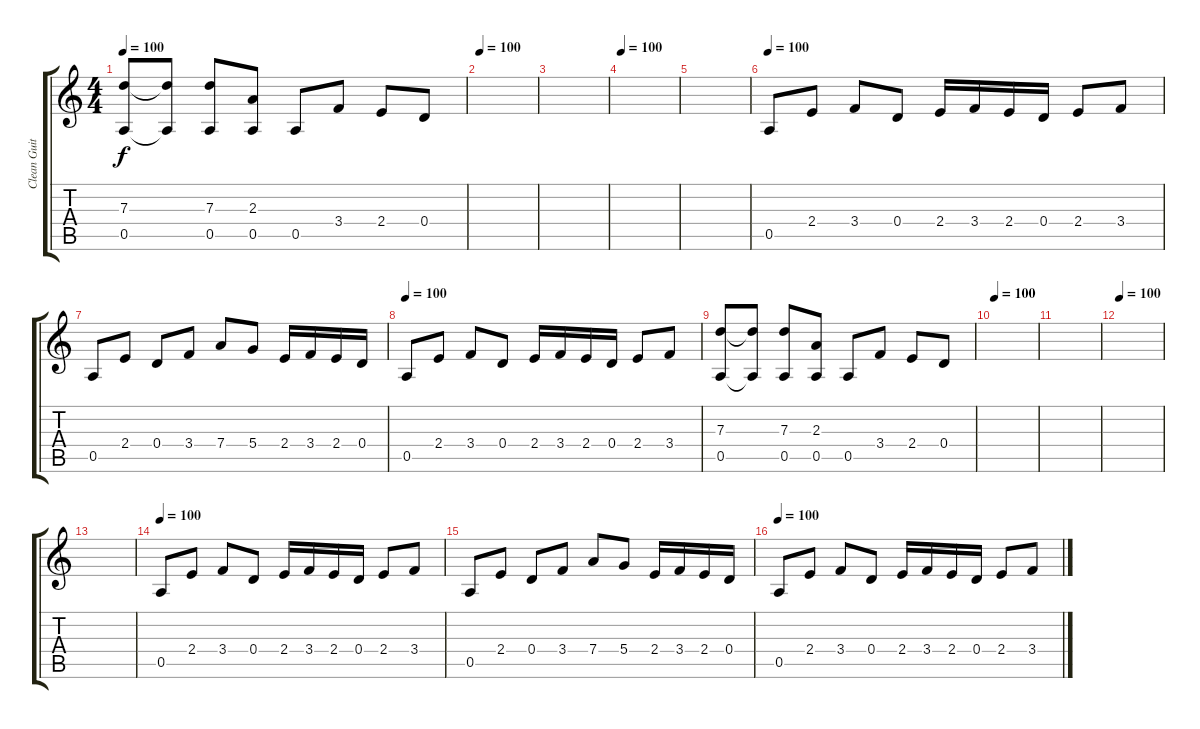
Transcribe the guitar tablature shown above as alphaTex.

\track ("Clean Guitar" "Clean Guit") {instrument acousticguitarsteel}
\staff {score tabs}
\tuning (E4 B3 G3 D3 A2 E2) {hide}
\ts (4 4)
\tempo 100
\clef g2
\ks c
(7.3 0.5).8{dy f} (7.3{t} 0.5{t}).8 (7.3 0.5).8 (2.3 0.5).8 0.5.8 3.4.8 2.4.8 0.4.8 |
\tempo 100
|
|
\tempo 100
|
|
\tempo 100
0.5.8 2.4.8 3.4.8 0.4.8 2.4.16 3.4.16 2.4.16 0.4.16 2.4.8 3.4.8 |
0.5.8 2.4.8 0.4.8 3.4.8 7.4.8 5.4.8 2.4.16 3.4.16 2.4.16 0.4.16 |
\tempo 100
0.5.8 2.4.8 3.4.8 0.4.8 2.4.16 3.4.16 2.4.16 0.4.16 2.4.8 3.4.8 |
(7.3 0.5).8 (7.3{t} 0.5{t}).8 (7.3 0.5).8 (2.3 0.5).8 0.5.8 3.4.8 2.4.8 0.4.8 |
\tempo 100
|
|
\tempo 100
|
|
\tempo 100
0.5.8 2.4.8 3.4.8 0.4.8 2.4.16 3.4.16 2.4.16 0.4.16 2.4.8 3.4.8 |
0.5.8 2.4.8 0.4.8 3.4.8 7.4.8 5.4.8 2.4.16 3.4.16 2.4.16 0.4.16 |
\tempo 100
0.5.8 2.4.8 3.4.8 0.4.8 2.4.16 3.4.16 2.4.16 0.4.16 2.4.8 3.4.8
